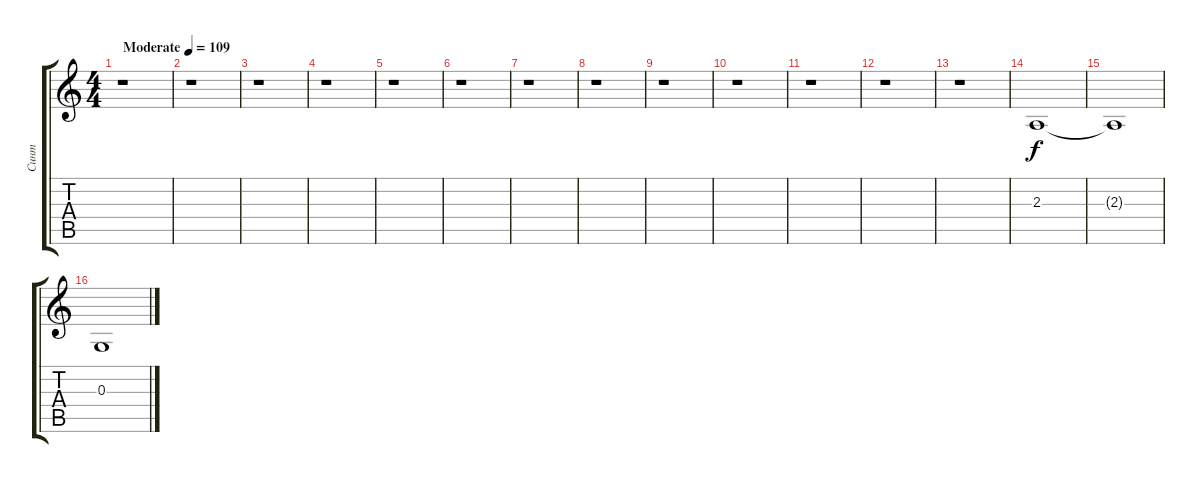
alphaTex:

\track ("Синт" "Синт") {instrument pad2warm}
\staff {score tabs}
\tuning (E4 B3 G3 D3 A2 E2) {hide}
\ts (4 4)
\tempo (109 "Moderate")
\clef g2
\ks c
r.1{dy f instrument pad2warm} |
r.1 |
r.1 |
r.1 |
r.1 |
r.1 |
r.1 |
r.1 |
r.1 |
r.1 |
r.1 |
r.1 |
r.1 |
2.3.1 |
2.3{t}.1 |
0.3.1
